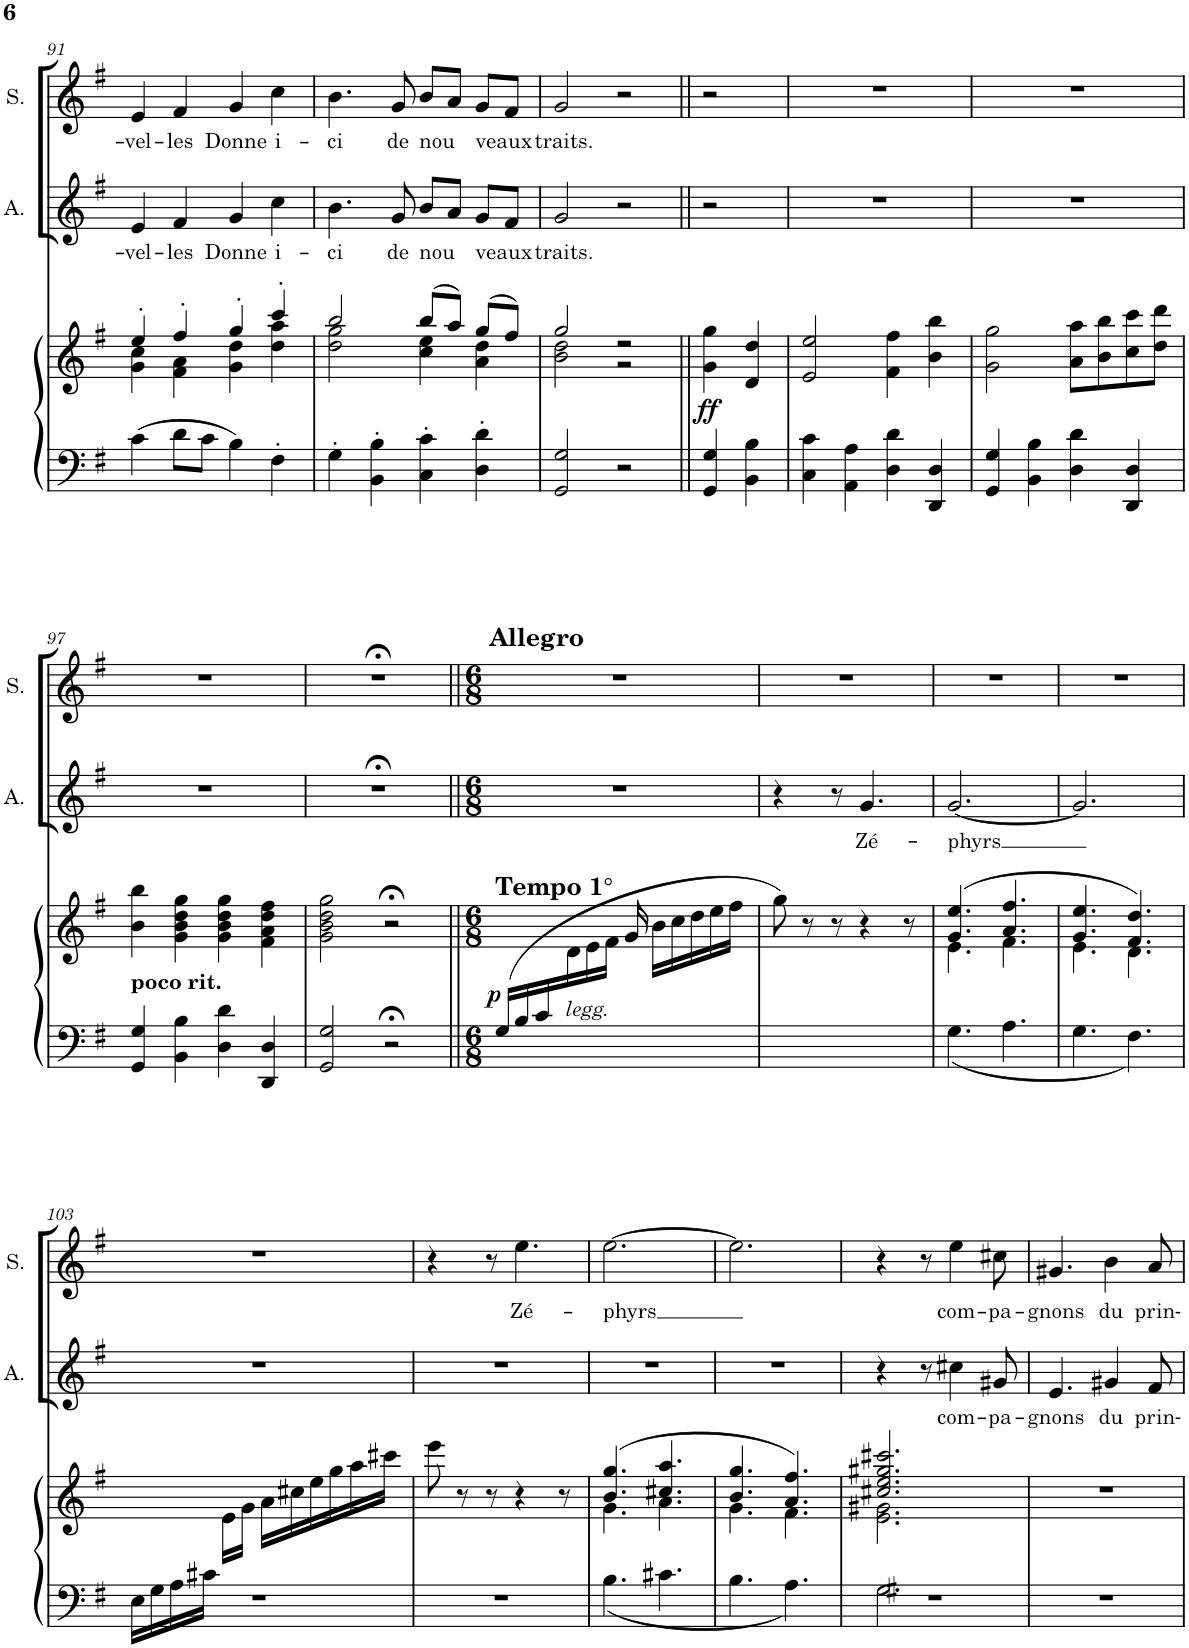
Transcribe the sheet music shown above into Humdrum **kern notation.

**kern	**kern	**dynam	**kern	**text	**kern	**text
*part3	*part3	*part3	*part2	*part2	*part1	*part1
*staff4	*staff3	*staff3/4	*staff2	*staff2	*staff1	*staff1
*I"Piano	*	*	*I"Alto	*	*I"Soprano	*
*I'Pno	*	*	*I'A.	*	*I'S.	*
!!LO:PB:g=z
*clefF4	*clefG2	*	*clefG2	*	*clefG2	*
*k[f#]	*k[f#]	*	*k[f#]	*	*k[f#]	*
*M2/2	*M2/2	*	*M2/2	*	*M2/2	*
=91	=91	=91	=91	=91	=91	=91
*	*^	*	*	*	*	*
!	!	!	!	!	!LO:LY:b	!	!LO:LY:b
4c\	4ee'/	4g\ 4cc\	.	4e/	-vel-	4e/	-vel-
!	!	!	!	!	!LO:LY:b	!	!LO:LY:b
8d\L	4ff#'/	4f#\ 4a\	.	4f#/	-les	4f#/	-les
8c\J	.	.	.	.	.	.	.
!	!	!	!	!	!LO:LY:b	!	!LO:LY:b
4B\	4gg'/	4g\ 4dd\	.	4g/	Donne	4g/	Donne
!	!	!	!	!	!LO:LY:b	!	!LO:LY:b
4F#'\	4ccc'/	4dd\ 4aa\	.	4cc\	i-	4cc\	i-
=92	=92	=92	=92	=92	=92	=92	=92
!	!	!	!	!	!LO:LY:b	!	!LO:LY:b
4G'\	2bb/	2dd\ 2gg\	.	4.b\	-ci	4.b\	-ci
4BB\' 4B\'	.	.	.	.	.	.	.
!	!	!	!	!	!LO:LY:b	!	!LO:LY:b
.	.	.	.	8g/	de	8g/	de
!	!	!	!	!	!LO:LY:b	!	!LO:LY:b
4C\' 4c\'	(8bb/L	4cc\ 4ee\	.	8b/L	-nou	8b/L	-nou
.	8aa/J)	.	.	8a/J	.	8a/J	.
!	!	!	!	!	!LO:LY:b	!	!LO:LY:b
4D\' 4d\'	(8gg/L	4a\ 4dd\	.	8g/L	veaux	8g/L	veaux
.	8ff#/J)	.	.	8f#/J	.	8f#/J	.
=93	=93	=93	=93	=93	=93	=93	=93
!	!	!	!	!	!LO:LY:b	!	!LO:LY:b
2GG/ 2G/	2gg/	2b\ 2dd\	.	2g/	traits.	2g/	traits.
2r	2r	2r	.	2r	.	2r	.
=94||	=94||	=94||	=94||	=94||	=94||	=94||	=94||
!	!	!	!LO:DY:b	!	!	!	!
*	*v	*v	*	*	*	*	*
4GG/ 4G/	4g\ 4gg\	ff	2r	.	2r	.
4BB\ 4B\	4d/ 4dd/	.	.	.	.	.
=95	=95	=95	=95	=95	=95	=95
4C\ 4c\	2e/ 2ee/	.	1r	.	1r	.
4AA\ 4A\	.	.	.	.	.	.
4D\ 4d\	4f#\ 4ff#\	.	.	.	.	.
4DD/ 4D/	4b\ 4bb\	.	.	.	.	.
=96	=96	=96	=96	=96	=96	=96
4GG/ 4G/	2g\ 2gg\	.	1r	.	1r	.
4BB\ 4B\	.	.	.	.	.	.
4D\ 4d\	8a\ 8aa\L	.	.	.	.	.
.	8b\ 8bb\	.	.	.	.	.
4DD/ 4D/	8cc\ 8ccc\	.	.	.	.	.
.	8dd\ 8ddd\J	.	.	.	.	.
!!LO:LB:g=z
=97	=97	=97	=97	=97	=97	=97
!	!LO:TX:b:B:t=poco rit.	!	!	!	!	!
4GG/ 4G/	4b\ 4bb\	.	1r	.	1r	.
4BB\ 4B\	4g\ 4b\ 4dd\ 4gg\	.	.	.	.	.
4D\ 4d\	4g\ 4b\ 4dd\ 4gg\	.	.	.	.	.
4DD/ 4D/	4f#\ 4a\ 4dd\ 4ff#\	.	.	.	.	.
=98	=98	=98	=98	=98	=98	=98
2GG/ 2G/	2g\ 2b\ 2dd\ 2gg\	.	1r;<	.	1r;<	.
2r;<	2r;<	.	.	.	.	.
=99||	=99||	=99||	=99||	=99||	=99||	=99||
*M6/8	*M6/8	*	*M6/8	*	*M6/8	*
*^	*	*	*	*	*	*
!	!	!	!	!	!	!LO:TX:a:B:t=Allegro	!
!	!	!LO:TX:a:B:t=Tempo 1°	!	!	!	!	!
!	!	!	!LO:DY:b	!	!	!	!
(16G/LL	2.ryy	8ryy	p	2.r	.	2.r	.
16B/	.	.	.	.	.	.	.
!	!	!LO:TX:b:i:t=legg.	!	!	!	!	!
16c/	.	16ryy	.	.	.	.	.
2ryy	.	16d\	.	.	.	.	.
.	.	16e\	.	.	.	.	.
.	.	16f#\JJ	.	.	.	.	.
.	.	16g/	.	.	.	.	.
.	.	16b\LL	.	.	.	.	.
.	.	16cc\	.	.	.	.	.
.	.	16dd\	.	.	.	.	.
.	.	16ee\	.	.	.	.	.
16ryy	.	16ff#\JJ	.	.	.	.	.
*v	*v	*	*	*	*	*	*
=100	=100	=100	=100	=100	=100	=100
2.ryy	8gg\)	.	4r	.	2.r	.
.	8r	.	.	.	.	.
.	8r	.	8r	.	.	.
!	!	!	!	!LO:LY:b	!	!
.	4r	.	4.g/	Zé-	.	.
.	8r	.	.	.	.	.
=101	=101	=101	=101	=101	=101	=101
*^	*^	*	*	*	*	*
!	!	!	!	!	!	!LO:LY:b	!	!
4.G\	2.ryy	(4.g/ 4.ee/	4.e\	.	[2.g/	-phyrs	2.r	.
4.A\	.	4.a/ 4.ff#/	4.f#\	.	.	.	.	.
=102	=102	=102	=102	=102	=102	=102	=102	=102
4.G\	2.ryy	4.g/ 4.ee/	4.e\	.	2.g/]	.	2.r	.
4.F#\	.	4.f#/ 4.dd/)	4.d\	.	.	.	.	.
*	*	*v	*v	*	*	*	*	*
!!LO:LB:g=z
=103	=103	=103	=103	=103	=103	=103	=103
16E\LL	2.r	4ryy	.	2.r	.	2.r	.
16G\	.	.	.	.	.	.	.
16A\	.	.	.	.	.	.	.
16c#X\JJ	.	.	.	.	.	.	.
2ryy	.	16e\LL	.	.	.	.	.
.	.	16g\JJ	.	.	.	.	.
.	.	16a\LL	.	.	.	.	.
.	.	16cc#X\	.	.	.	.	.
.	.	16ee\	.	.	.	.	.
.	.	16gg\	.	.	.	.	.
.	.	16aa\	.	.	.	.	.
.	.	16ccc#X\JJ	.	.	.	.	.
*v	*v	*	*	*	*	*	*
=104	=104	=104	=104	=104	=104	=104
2.r	8eee\	.	2.r	.	4r	.
.	8r	.	.	.	.	.
.	8r	.	.	.	8r	.
!	!	!	!	!	!	!LO:LY:b
.	4r	.	.	.	4.ee\	Zé-
.	8r	.	.	.	.	.
=105	=105	=105	=105	=105	=105	=105
*^	*^	*	*	*	*	*
!	!	!	!	!	!	!	!	!LO:LY:b
4.B\	2.ryy	(4.b/ 4.gg/	4.g\	.	2.r	.	[2.ee\	-phyrs
4.c#X\	.	4.cc#X/ 4.aa/	4.a\	.	.	.	.	.
=106	=106	=106	=106	=106	=106	=106	=106	=106
4.B\	2.ryy	4.b/ 4.gg/	4.g\	.	2.r	.	2.ee\]	.
4.A\	.	4.a/ 4.ff#/)	4.f#\	.	.	.	.	.
=107	=107	=107	=107	=107	=107	=107	=107	=107
2.G#X\	2.r	2.cc#X/ 2.ee/ 2.gg#X/ 2.ccc#X/	2.e\ 2.g#X\	.	4r	.	4r	.
.	.	.	.	.	8r	.	8r	.
!	!	!	!	!	!	!LO:LY:b	!	!LO:LY:b
.	.	.	.	.	4cc#X\	com-	4ee\	com-
!	!	!	!	!	!	!LO:LY:b	!	!LO:LY:b
.	.	.	.	.	8g#X/	-pa-	8cc#X\	-pa-
*v	*v	*	*	*	*	*	*	*
*	*v	*v	*	*	*	*	*
=108	=108	=108	=108	=108	=108	=108
!	!	!	!	!LO:LY:b	!	!LO:LY:b
2.r	2.r	.	4.e/	-gnons	4.g#X/	-gnons
!	!	!	!	!LO:LY:b	!	!LO:LY:b
.	.	.	4g#X/	du	4b\	du
!	!	!	!	!LO:LY:b	!	!LO:LY:b
.	.	.	8f#/	prin-	8a/	prin-
=	=	=	=	=	=	=
*-	*-	*-	*-	*-	*-	*-
